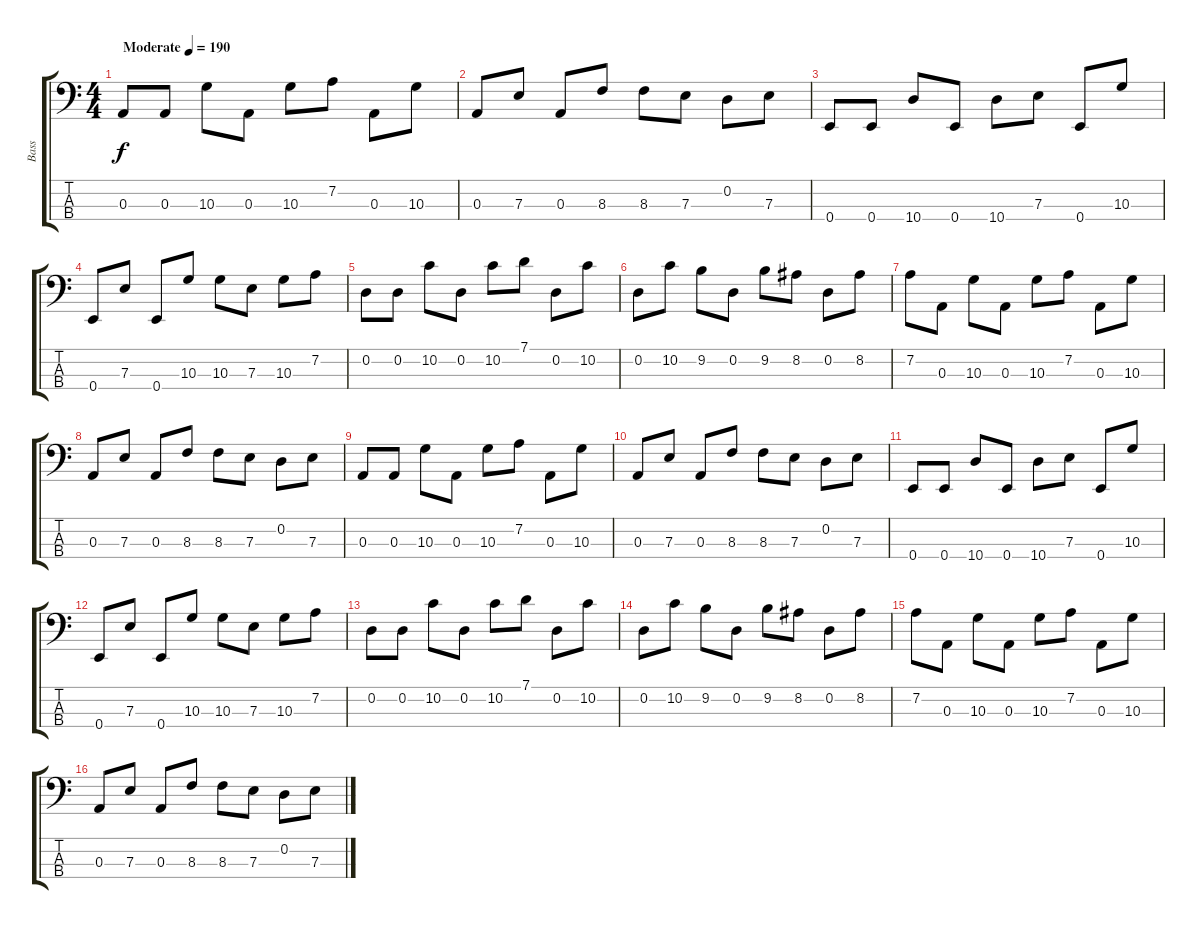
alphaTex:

\track ("Bass" "Bass") {instrument electricbassfinger}
\staff {score tabs}
\tuning (G2 D2 A1 E1) {hide}
\ts (4 4)
\tempo (190 "Moderate")
\clef f4
\ks c
0.3.8{dy f instrument electricbassfinger} 0.3.8 10.3.8 0.3.8 10.3.8 7.2.8 0.3.8 10.3.8 |
0.3.8 7.3.8 0.3.8 8.3.8 8.3.8 7.3.8 0.2.8 7.3.8 |
0.4.8 0.4.8 10.4.8 0.4.8 10.4.8 7.3.8 0.4.8 10.3.8 |
0.4.8 7.3.8 0.4.8 10.3.8 10.3.8 7.3.8 10.3.8 7.2.8 |
0.2.8 0.2.8 10.2.8 0.2.8 10.2.8 7.1.8 0.2.8 10.2.8 |
0.2.8 10.2.8 9.2.8 0.2.8 9.2.8 8.2.8 0.2.8 8.2.8 |
7.2.8 0.3.8 10.3.8 0.3.8 10.3.8 7.2.8 0.3.8 10.3.8 |
0.3.8 7.3.8 0.3.8 8.3.8 8.3.8 7.3.8 0.2.8 7.3.8 |
0.3.8 0.3.8 10.3.8 0.3.8 10.3.8 7.2.8 0.3.8 10.3.8 |
0.3.8 7.3.8 0.3.8 8.3.8 8.3.8 7.3.8 0.2.8 7.3.8 |
0.4.8 0.4.8 10.4.8 0.4.8 10.4.8 7.3.8 0.4.8 10.3.8 |
0.4.8 7.3.8 0.4.8 10.3.8 10.3.8 7.3.8 10.3.8 7.2.8 |
0.2.8 0.2.8 10.2.8 0.2.8 10.2.8 7.1.8 0.2.8 10.2.8 |
0.2.8 10.2.8 9.2.8 0.2.8 9.2.8 8.2.8 0.2.8 8.2.8 |
7.2.8 0.3.8 10.3.8 0.3.8 10.3.8 7.2.8 0.3.8 10.3.8 |
0.3.8 7.3.8 0.3.8 8.3.8 8.3.8 7.3.8 0.2.8 7.3.8
